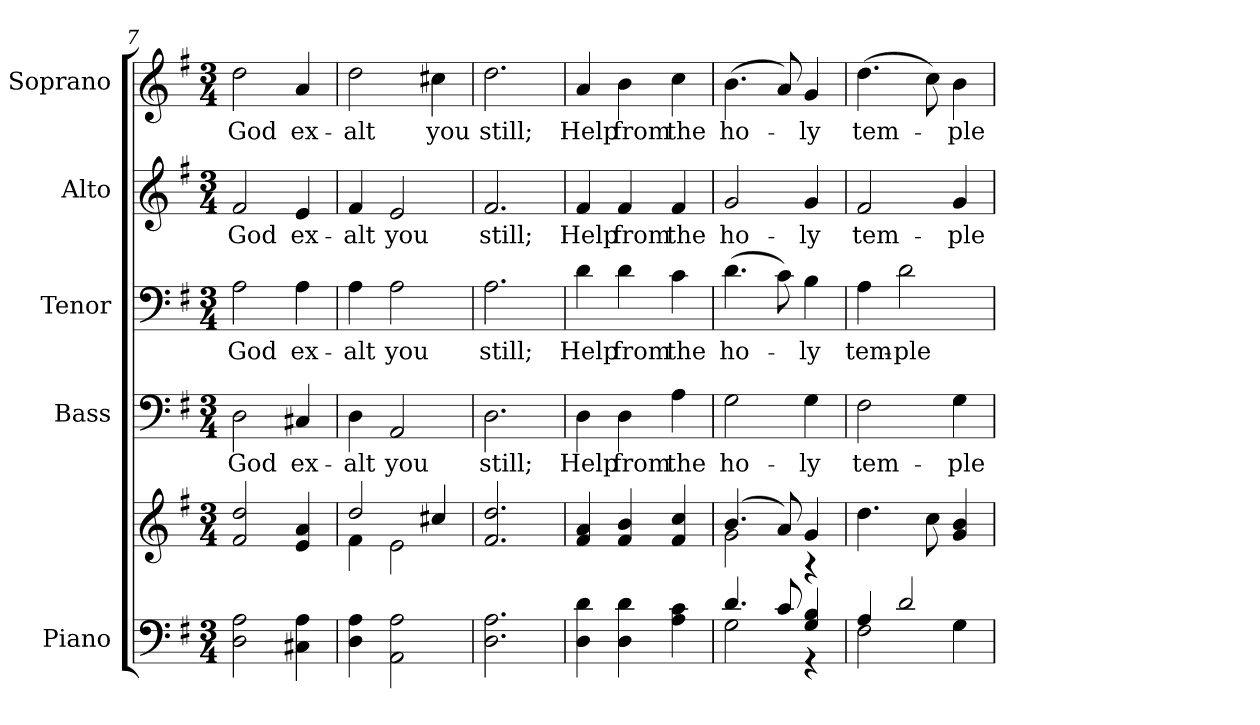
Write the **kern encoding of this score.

**kern	**kern	**kern	**text	**kern	**text	**kern	**text	**kern	**text
*part5	*part5	*part4	*part4	*part3	*part3	*part2	*part2	*part1	*part1
*staff6	*staff5	*staff4	*staff4	*staff3	*staff3	*staff2	*staff2	*staff1	*staff1
*I"Piano	*	*I"Bass	*	*I"Tenor	*	*I"Alto	*	*I"Soprano	*
*I'Pno.	*	*I'B.	*	*I'T.	*	*I'A.	*	*I'S.	*
*clefF4	*clefG2	*clefF4	*	*clefF4	*	*clefG2	*	*clefG2	*
*k[f#]	*k[f#]	*k[f#]	*	*k[f#]	*	*k[f#]	*	*k[f#]	*
*G:	*G:	*G:	*	*G:	*	*G:	*	*G:	*
*M3/4	*M3/4	*M3/4	*	*M3/4	*	*M3/4	*	*M3/4	*
=7	=7	=7	=7	=7	=7	=7	=7	=7	=7
!	!	!	!LO:LY:b:color=#000000	!	!	!	!	!	!
!	!	!	!	!	!LO:LY:b:color=#000000	!	!	!	!
!	!	!	!	!	!	!	!LO:LY:b:color=#000000	!	!
!	!	!	!	!	!	!	!	!	!LO:LY:b:color=#000000
2Di\ 2Ai	2f#i/ 2ddi	2Di\	God	2Ai\	God	2f#i/	God	2ddi\	God
!	!	!	!LO:LY:b:color=#000000	!	!	!	!	!	!
!	!	!	!	!	!LO:LY:b:color=#000000	!	!	!	!
!	!	!	!	!	!	!	!LO:LY:b:color=#000000	!	!
!	!	!	!	!	!	!	!	!	!LO:LY:b:color=#000000
4C#Xi\ 4Ai	4ei/ 4ai	4C#Xi/	ex-	4Ai\	ex-	4ei/	ex-	4ai/	ex-
!!LO:PB:g=z
=8	=8	=8	=8	=8	=8	=8	=8	=8	=8
*	*^	*	*	*	*	*	*	*	*
!	!	!	!	!LO:LY:b:color=#000000	!	!	!	!	!	!
!	!	!	!	!	!	!LO:LY:b:color=#000000	!	!	!	!
!	!	!	!	!	!	!	!	!LO:LY:b:color=#000000	!	!
!	!	!	!	!	!	!	!	!	!	!LO:LY:b:color=#000000
4Di\ 4Ai	2ddi/	4f#i\	4Di\	-alt	4Ai\	-alt	4f#i/	-alt	2ddi\	-alt
!	!	!	!	!LO:LY:b:color=#000000	!	!	!	!	!	!
!	!	!	!	!	!	!LO:LY:b:color=#000000	!	!	!	!
!	!	!	!	!	!	!	!	!LO:LY:b:color=#000000	!	!
2AAi\ 2Ai	.	2ei\	2AAi/	you	2Ai\	you	2ei/	you	.	.
!	!	!	!	!	!	!	!	!	!	!LO:LY:b:color=#000000
.	4cc#Xi/	.	.	.	.	.	.	.	4cc#Xi\	you
*	*v	*v	*	*	*	*	*	*	*	*
=9	=9	=9	=9	=9	=9	=9	=9	=9	=9
!	!	!	!LO:LY:b:color=#000000	!	!	!	!	!	!
!	!	!	!	!	!LO:LY:b:color=#000000	!	!	!	!
!	!	!	!	!	!	!	!LO:LY:b:color=#000000	!	!
!	!	!	!	!	!	!	!	!	!LO:LY:b:color=#000000
2.Di\ 2.Ai	2.f#i/ 2.ddi	2.Di\	still;	2.Ai\	still;	2.f#i/	still;	2.ddi\	still;
!!LO:PB:g=z
=10	=10	=10	=10	=10	=10	=10	=10	=10	=10
!	!	!	!LO:LY:b:color=#000000	!	!	!	!	!	!
!	!	!	!	!	!LO:LY:b:color=#000000	!	!	!	!
!	!	!	!	!	!	!	!LO:LY:b:color=#000000	!	!
!	!	!	!	!	!	!	!	!	!LO:LY:b:color=#000000
4Di\ 4di	4f#i/ 4ai	4Di\	Help	4di\	Help	4f#i/	Help	4ai/	Help
!	!	!	!LO:LY:b:color=#000000	!	!	!	!	!	!
!	!	!	!	!	!LO:LY:b:color=#000000	!	!	!	!
!	!	!	!	!	!	!	!LO:LY:b:color=#000000	!	!
!	!	!	!	!	!	!	!	!	!LO:LY:b:color=#000000
4Di\ 4di	4f#i/ 4bi	4Di\	from	4di\	from	4f#i/	from	4bi\	from
!	!	!	!LO:LY:b:color=#000000	!	!	!	!	!	!
!	!	!	!	!	!LO:LY:b:color=#000000	!	!	!	!
!	!	!	!	!	!	!	!LO:LY:b:color=#000000	!	!
!	!	!	!	!	!	!	!	!	!LO:LY:b:color=#000000
4Ai\ 4ci	4f#i/ 4cci	4Ai\	the	4ci\	the	4f#i/	the	4cci\	the
=11	=11	=11	=11	=11	=11	=11	=11	=11	=11
*^	*^	*	*	*	*	*	*	*	*
!	!	!	!	!	!LO:LY:b:color=#000000	!	!	!	!	!	!
!	!	!	!	!	!	!	!LO:LY:b:color=#000000	!	!	!	!
!	!	!	!	!	!	!	!	!	!LO:LY:b:color=#000000	!	!
!	!	!	!	!	!	!	!	!	!	!	!LO:LY:b:color=#000000
4.di/	2Gi\	(4.bi/	2gi\	2Gi\	ho-	(4.di\	ho-	2gi/	ho-	(4.bi\	ho-
8ci/	.	8ai/)	.	.	.	8ci\)	.	.	.	8ai/)	.
!	!	!	!	!	!LO:LY:b:color=#000000	!	!	!	!	!	!
!	!	!	!	!	!	!	!LO:LY:b:color=#000000	!	!	!	!
!	!	!	!	!	!	!	!	!	!LO:LY:b:color=#000000	!	!
!	!	!	!	!	!	!	!	!	!	!	!LO:LY:b:color=#000000
4Gi/ 4Bi	4r	4gi/	4r	4Gi\	-ly	4Bi\	-ly	4gi/	-ly	4gi/	-ly
*	*	*v	*v	*	*	*	*	*	*	*	*
!!LO:PB:g=z
=12	=12	=12	=12	=12	=12	=12	=12	=12	=12	=12
*	*	*^	*	*	*	*	*	*	*	*
!	!	!	!	!	!LO:LY:b:color=#000000	!	!	!	!	!	!
*	*	*v	*v	*	*	*	*	*	*	*	*
*	*	*^	*	*	*	*	*	*	*	*
!	!	!	!	!	!	!	!LO:LY:b:color=#000000	!	!	!	!
*	*	*v	*v	*	*	*	*	*	*	*	*
*	*	*^	*	*	*	*	*	*	*	*
!	!	!	!	!	!	!	!	!	!LO:LY:b:color=#000000	!	!
*	*	*v	*v	*	*	*	*	*	*	*	*
*	*	*^	*	*	*	*	*	*	*	*
!	!	!	!	!	!	!	!	!	!	!	!LO:LY:b:color=#000000
*	*	*v	*v	*	*	*	*	*	*	*	*
4Ai/	2F#i\	4.ddi\	2F#i\	tem-	4Ai\	tem-	2f#i/	tem-	(4.ddi\	tem-
!	!	!	!	!	!	!LO:LY:b:color=#000000	!	!	!	!
2di/	.	.	.	.	2di\	-ple	.	.	.	.
.	.	8cci\	.	.	.	.	.	.	8cci\)	.
!	!	!	!	!LO:LY:b:color=#000000	!	!	!	!	!	!
!	!	!	!	!	!	!	!	!LO:LY:b:color=#000000	!	!
!	!	!	!	!	!	!	!	!	!	!LO:LY:b:color=#000000
.	4Gi\	4gi/ 4bi	4Gi\	-ple	.	.	4gi/	-ple	4bi\	-ple
*v	*v	*	*	*	*	*	*	*	*	*
=	=	=	=	=	=	=	=	=	=
*-	*-	*-	*-	*-	*-	*-	*-	*-	*-
